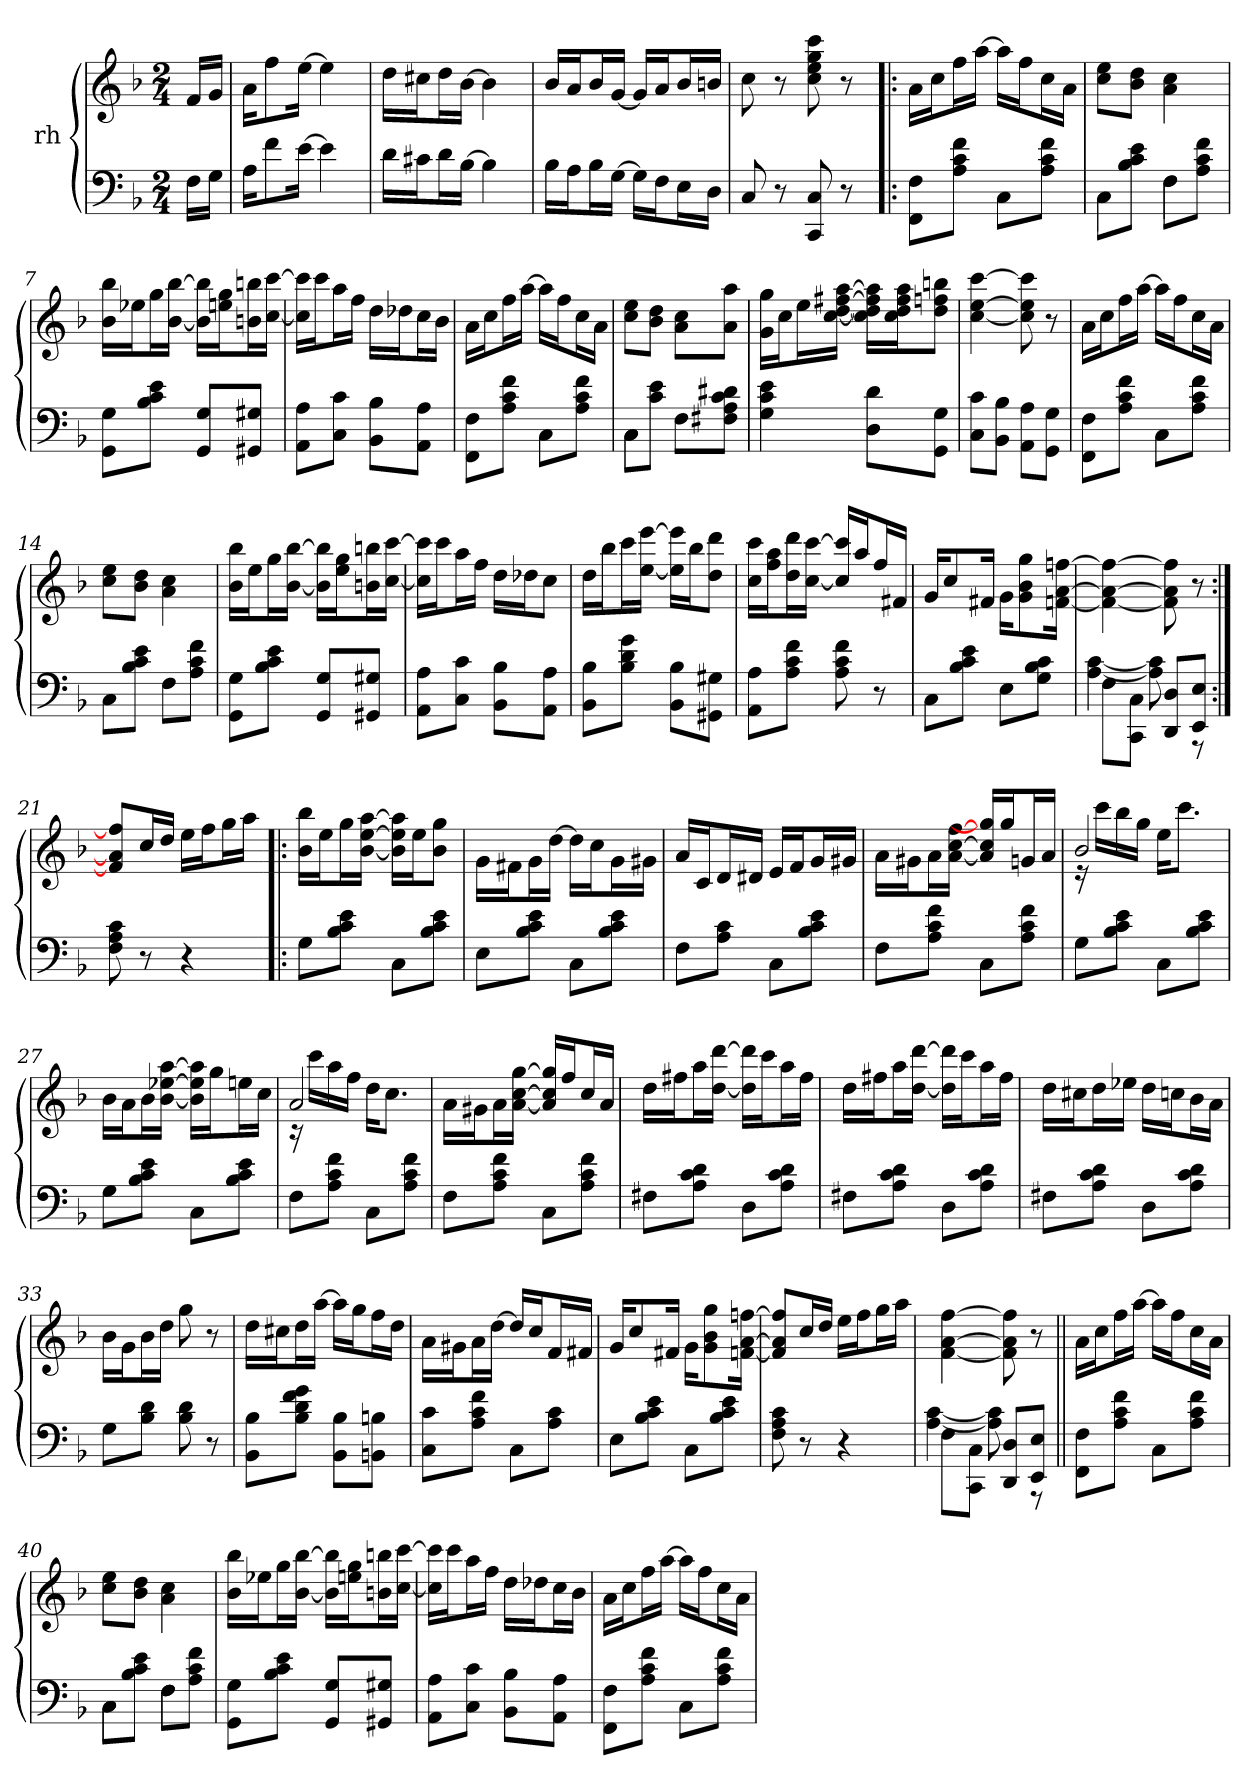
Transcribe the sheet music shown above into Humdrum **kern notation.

**kern	**kern
*part1	*part1
*staff2	*staff1
*I"rh	*
*clefF4	*clefG2
*k[b-]	*k[b-]
*M2/4	*M2/4
*MM100	*MM100
=	=
16F\LL	16f/LL
16G\JJ	16g/JJ
=1	=1
16A\KL	16a\KL
8f\	8ff\
[16e\Jk	[16ee\Jk
4e]	4ee]
=2	=2
16d\LL	16dd\LL
16c#X\J	16cc#X\J
16d\L	16dd\L
[16B-\JJ	[16b-\JJ
4B-]	4b-]
=3	=3
16B-\LL	16b-/LL
16A\J	16a/J
16B-\L	16b-/L
[16G\JJ	[16g/JJ
16G\LL]	16g/LL]
16F\J	16a/J
16E\L	16b-/L
16D\JJ	16bn/JJ
=4	=4
8C	8cc
8r	8r
8CC 8C	8cc 8ee 8gg 8ccc
8r	8r
=5!|:	=5!|:
8FF\ 8F\L	16a\LL
.	16cc\J
8A\ 8c\ 8f\J	16ff\L
.	[16aa\JJ
8C\L	16aa\LL]
.	16ff\J
8A\ 8c\ 8f\J	16cc\L
.	16a\JJ
=6	=6
*^	*
8C\L	4C	8cc\ 8ee\L
8B-\ 8c\ 8e\J	.	8b-\ 8dd\J
8F\L	4F	4a 4cc
8A\ 8c\ 8f\J	.	.
*v	*v	*
=7	=7
8GG\ 8G\L	16b-\ 16bb-\LL
.	16ee-X\J
8B-\ 8c\ 8e\J	16gg\L
.	[16b-\ [16bb-\JJ
8GG/ 8G/L	16b-]\ 16bb-]\LL
.	16een\ 16gg\J
8GG#X/ 8G#X/J	16bn\ 16bbn\L
.	[16cc\ [16ccc\JJ
=8	=8
8AA\ 8A\L	16cc]\ 16ccc]\LL
.	16ccc\J
8C\ 8c\J	16aa\L
.	16ff\JJ
8BB-\ 8B-\L	16dd\LL
.	16dd-X\J
8AA\ 8A\J	16cc\L
.	16b-\JJ
=9	=9
8FF\ 8F\L	16a\LL
.	16cc\J
8A\ 8c\ 8f\J	16ff\L
.	[16aa\JJ
8C\L	16aa\LL]
.	16ff\J
8A\ 8c\ 8f\J	16cc\L
.	16a\JJ
=10	=10
*^	*
8C\L	4C	8cc\ 8ee\L
8c\ 8e\J	.	8b-\ 8dd\J
8F\L	4ryy	8a\ 8cc\L
8F#X\ 8A\ 8c\ 8d#X\J	.	8a\ 8aa\J
*v	*v	*
=11	=11
4G 4c 4e	16g\ 16gg\LL
.	16cc\J
.	16ee\L
.	[16cc\ [16dd\ [16ff#X\ [16aa\JJ
8D\ 8d\L	16cc]\ 16dd]\ 16ff#]\ 16aa]\LL
.	16cc\ 16dd\ 16ff#\ 16aa\J
8GG\ 8G\J	8dd\ 8ffn\ 8bbn\J
=12	=12
8C\ 8c\L	[4cc [4ee [4ccc
8BB-\ 8B-\J	.
8AA\ 8A\L	8cc] 8ee] 8ccc]
8GG\ 8G\J	8r
=13	=13
8FF\ 8F\L	16a\LL
.	16cc\J
8A\ 8c\ 8f\J	16ff\L
.	[16aa\JJ
8C\L	16aa\LL]
.	16ff\J
8A\ 8c\ 8f\J	16cc\L
.	16a\JJ
=14	=14
8C\L	8cc\ 8ee\L
8B-\ 8c\ 8e\J	8b-\ 8dd\J
8F\L	4a 4cc
8A\ 8c\ 8f\J	.
=15	=15
8GG\ 8G\L	16b-\ 16bb-\LL
.	16ee\J
8B-\ 8c\ 8e\J	16gg\L
.	[16b-\ [16bb-\JJ
8GG/ 8G/L	16b-]\ 16bb-]\LL
.	16ee\ 16gg\J
8GG#X/ 8G#X/J	16bn\ 16bbn\L
.	[16cc\ [16ccc\JJ
=16	=16
8AA\ 8A\L	16cc]\ 16ccc]\LL
.	16ccc\J
8C\ 8c\J	16aa\L
.	16ff\JJ
8BB-\ 8B-\L	16dd\LL
.	16dd-X\J
8AA\ 8A\J	8cc\J
=17	=17
8BB-\ 8B-\L	16dd\LL
.	16bb-\J
8B-\ 8d\ 8g\J	16ccc\L
.	[16ee\ [16eee\JJ
8BB-\ 8B-\L	16ee]\ 16eee]\LL
.	16bb-\J
8GG#X\ 8G#X\J	8dd\ 8ddd\J
=18	=18
8AA\ 8A\L	16cc\ 16ccc\LL
.	16ff\ 16aa\J
8A\ 8c\ 8f\J	16dd\ 16ddd\L
.	[16cc\ [16ccc\JJ
8A 8c 8f	16cc]/ 16ccc]/LL
.	16aa/J
8r	16ff/L
.	16f#X/JJ
=19	=19
8C\L	16g/KL
.	8cc/
8B-\ 8c\ 8e\J	.
.	16f#X/Jk
8E\L	16g\KL
.	8g\ 8b-\ 8gg\
8G\ 8B-\ 8c\J	.
.	[16fn\ [16a\ [16ffn\Jk
=20	=20
*^	*
8F\L	[4A [4c	4f_ 4a_ 4ff_
8CC\ 8C\J	.	.
8DD/ 8D/L	8A] 8c]	8f] 8a] 8ff]
8EE/ 8E/J	8r	8r
*v	*v	*
=21:|!	=21:|!
8F 8A 8c	8f]/ 8a]/ 8ff]/L
8r	16cc/L
.	16dd/JJ
4r	16ee\LL
.	16ff\J
.	16gg\L
.	16aa\JJ
=22!|:	=22!|:
8G\L	16b-\ 16bb-\LL
.	16ee\J
8B-\ 8c\ 8e\J	16gg\L
.	[16b-\ [16ee\ [16aa\JJ
8C\L	16b-]\ 16ee]\ 16aa]\LL
.	16ee\J
8B-\ 8c\ 8e\J	8b-\ 8gg\J
=23	=23
8E\L	16g\LL
.	16f#X\J
8B-\ 8c\ 8e\J	16g\L
.	[16dd\JJ
8C\L	16dd\LL]
.	16cc\J
8B-\ 8c\ 8e\J	16g\L
.	16g#X\JJ
=24	=24
8F\L	16a/LL
.	16c/J
8A\ 8c\J	16d/L
.	16d#X/JJ
8C\L	16e/LL
.	16f/J
8B-\ 8c\ 8e\J	16g/L
.	16g#X/JJ
=25	=25
8F\L	16a\LL
.	16g#X\J
8A\ 8c\ 8f\J	16a\L
.	[16a\ [16cc\ [16ff\JJ
8C\L	16a]/ 16cc]/ 16gg]/LL
.	16gg/J
8A\ 8c\ 8f\J	16gn/L
.	16a/JJ
=26	=26
*	*^
8G\L	2b-	16r
.	.	16ccc\LL
8B-\ 8c\ 8e\J	.	16bb-\
.	.	16gg\JJ
8C\L	.	16ee\KL
.	.	8.ccc\J
8B-\ 8c\ 8e\J	.	.
*	*v	*v
=27	=27
8G\L	16b-\LL
.	16a\J
8B-\ 8c\ 8e\J	16b-\L
.	[16b-\ [16ee-X\ [16aa\JJ
8C\L	16b-]\ 16ee-]\ 16aa]\LL
.	16gg\J
8B-\ 8c\ 8e\J	16een\L
.	16cc\JJ
=28	=28
*	*^
8F\L	2a	16r
.	.	16ccc\LL
8A\ 8c\ 8f\J	.	16aa\
.	.	16ff\JJ
8C\L	.	16dd\KL
.	.	8.cc\J
8A\ 8c\ 8f\J	.	.
*	*v	*v
=29	=29
8F\L	16a\LL
.	16g#X\J
8A\ 8c\ 8f\J	16a\L
.	[16a\ [16cc\ [16gg\JJ
8C\L	16a]/ 16cc]/ 16gg]/LL
.	16ff/J
8A\ 8c\ 8f\J	16cc/L
.	16a/JJ
=30	=30
8F#X\L	16dd\LL
.	16ff#X\J
8A\ 8c\ 8d\J	16aa\L
.	[16dd\ [16ddd\JJ
8D\L	16dd]\ 16ddd]\LL
.	16ccc\J
8A\ 8c\ 8d\J	16aa\L
.	16ff#\JJ
=31	=31
8F#X\L	16dd\LL
.	16ff#X\J
8A\ 8c\ 8d\J	16aa\L
.	[16dd\ [16ddd\JJ
8D\L	16dd]\ 16ddd]\LL
.	16ccc\J
8A\ 8c\ 8d\J	16aa\L
.	16ff#\JJ
=32	=32
8F#X\L	16dd\LL
.	16cc#X\J
8A\ 8c\ 8d\J	16dd\L
.	16ee-X\JJ
8D\L	16dd\LL
.	16ccn\J
8A\ 8c\ 8d\J	16b-\L
.	16a\JJ
=33	=33
8G\L	16b-\LL
.	16g\J
8B-\ 8d\J	16b-\L
.	16dd\JJ
8B- 8d	8gg
8r	8r
=34	=34
8BB-\ 8B-\L	16dd\LL
.	16cc#X\J
8B-\ 8d\ 8f\ 8g\J	16dd\L
.	[16aa\JJ
8BB-\ 8B-\L	16aa\LL]
.	16gg\J
8BBn\ 8Bn\J	16ff\L
.	16dd\JJ
=35	=35
8C\ 8c\L	16a\LL
.	16g#X\J
8A\ 8c\ 8f\J	16a\L
.	[16dd\JJ
8C\L	16dd/LL]
.	16cc/J
8A\ 8c\J	16f/L
.	16f#X/JJ
=36	=36
8E\L	16g/KL
.	8cc/
8B-\ 8c\ 8e\J	.
.	16f#X/Jk
8C\L	16g\KL
.	8g\ 8b-\ 8gg\
8B-\ 8c\ 8e\J	.
.	[16fn\ [16a\ [16ffn\Jk
=37	=37
8F 8A 8c	8f]/ 8a]/ 8ff]/L
8r	16cc/L
.	16dd/JJ
4r	16ee\LL
.	16ff\J
.	16gg\L
.	16aa\JJ
=38	=38
*^	*
8F\L	[4A [4c	[4f [4a [4ff
8CC\ 8C\J	.	.
8DD/ 8D/L	8A] 8c]	8f] 8a] 8ff]
8EE/ 8E/J	8r	8r
*v	*v	*
=39||	=39||
8FF\ 8F\L	16a\LL
.	16cc\J
8A\ 8c\ 8f\J	16ff\L
.	[16aa\JJ
8C\L	16aa\LL]
.	16ff\J
8A\ 8c\ 8f\J	16cc\L
.	16a\JJ
=40	=40
*^	*
8C\L	4C	8cc\ 8ee\L
8B-\ 8c\ 8e\J	.	8b-\ 8dd\J
8F\L	4F	4a 4cc
8A\ 8c\ 8f\J	.	.
*v	*v	*
=41	=41
8GG\ 8G\L	16b-\ 16bb-\LL
.	16ee-X\J
8B-\ 8c\ 8e\J	16gg\L
.	[16b-\ [16bb-\JJ
8GG/ 8G/L	16b-]\ 16bb-]\LL
.	16een\ 16gg\J
8GG#X/ 8G#X/J	16bn\ 16bbn\L
.	[16cc\ [16ccc\JJ
=42	=42
8AA\ 8A\L	16cc]\ 16ccc]\LL
.	16ccc\J
8C\ 8c\J	16aa\L
.	16ff\JJ
8BB-\ 8B-\L	16dd\LL
.	16dd-X\J
8AA\ 8A\J	16cc\L
.	16b-\JJ
=43	=43
8FF\ 8F\L	16a\LL
.	16cc\J
8A\ 8c\ 8f\J	16ff\L
.	[16aa\JJ
8C\L	16aa\LL]
.	16ff\J
8A\ 8c\ 8f\J	16cc\L
.	16a\JJ
=	=
*-	*-
